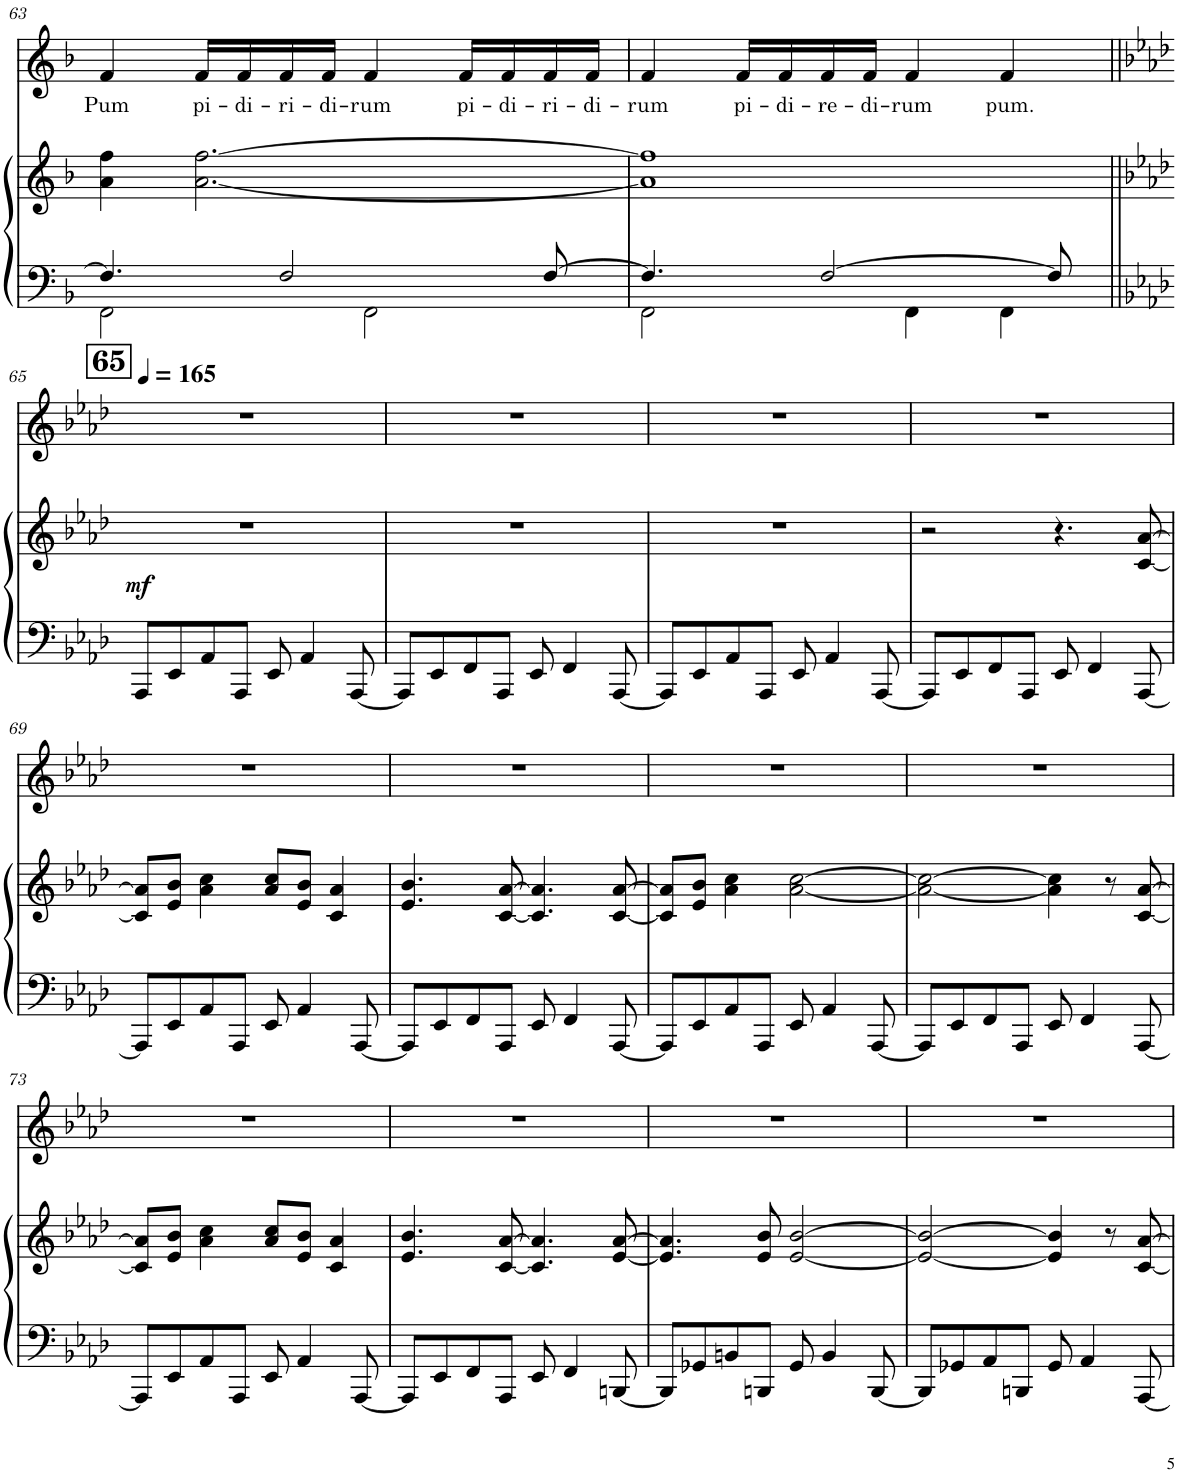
**kern	**kern	**dynam	**kern	**text
*part2	*part2	*part2	*part1	*part1
*staff3	*staff2	*staff2/3	*staff1	*staff1
*I"Piano	*	*	*I"Voice	*
*I'Pno	*	*	*	*
!!LO:PB:g=z
*clefF4	*clefG2	*	*clefG2	*
*k[b-]	*k[b-]	*	*k[b-]	*
*M4/4	*M4/4	*	*M4/4	*
=63	=63	=63	=63	=63
*^	*	*	*	*
!	!	!	!	!	!LO:LY:b
4.F/]	2FF\	4a\ 4ff\	.	4f/	Pum
!	!	!	!	!	!LO:LY:b
.	.	[2.a\ [2.ff\	.	16f/LL	pi-
!	!	!	!	!	!LO:LY:b
.	.	.	.	16f/	-di-
!	!	!	!	!	!LO:LY:b
2F/	.	.	.	16f/	-ri-
!	!	!	!	!	!LO:LY:b
.	.	.	.	16f/JJ	-di-
!	!	!	!	!	!LO:LY:b
.	2FF\	.	.	4f/	-rum
!	!	!	!	!	!LO:LY:b
.	.	.	.	16f/LL	pi-
!	!	!	!	!	!LO:LY:b
.	.	.	.	16f/	-di-
!	!	!	!	!	!LO:LY:b
[8F/	.	.	.	16f/	-ri-
!	!	!	!	!	!LO:LY:b
.	.	.	.	16f/JJ	-di-
=64	=64	=64	=64	=64	=64
!	!	!	!	!	!LO:LY:b
4.F/]	2FF\	1a] 1ff]	.	4f/	-rum
!	!	!	!	!	!LO:LY:b
.	.	.	.	16f/LL	pi-
!	!	!	!	!	!LO:LY:b
.	.	.	.	16f/	-di-
!	!	!	!	!	!LO:LY:b
[2F/	.	.	.	16f/	-re-
!	!	!	!	!	!LO:LY:b
.	.	.	.	16f/JJ	-di-
!	!	!	!	!	!LO:LY:b
.	4FF\	.	.	4f/	-rum
!	!	!	!	!	!LO:LY:b
.	4FF\	.	.	4f/	pum.
8F/]	.	.	.	.	.
*v	*v	*	*	*	*
!!LO:LB:g=z
=65||	=65||	=65||	=65||	=65||
!!LO:REH:place=s1:a:B:cj:fs=14:t=65
*k[b-e-a-d-]	*k[b-e-a-d-]	*	*k[b-e-a-d-]	*
*	*	*	*MM165	*
!	!	!LO:DY:b	!	!
8AAA-/L	1r	mf	1r	.
8EE-/	.	.	.	.
8AA-/	.	.	.	.
8AAA-/J	.	.	.	.
8EE-/	.	.	.	.
4AA-/	.	.	.	.
[8AAA-/	.	.	.	.
=66	=66	=66	=66	=66
8AAA-/L]	1r	.	1r	.
8EE-/	.	.	.	.
8FF/	.	.	.	.
8AAA-/J	.	.	.	.
8EE-/	.	.	.	.
4FF/	.	.	.	.
[8AAA-/	.	.	.	.
=67	=67	=67	=67	=67
8AAA-/L]	1r	.	1r	.
8EE-/	.	.	.	.
8AA-/	.	.	.	.
8AAA-/J	.	.	.	.
8EE-/	.	.	.	.
4AA-/	.	.	.	.
[8AAA-/	.	.	.	.
=68	=68	=68	=68	=68
8AAA-/L]	2r	.	1r	.
8EE-/	.	.	.	.
8FF/	.	.	.	.
8AAA-/J	.	.	.	.
8EE-/	4.r	.	.	.
4FF/	.	.	.	.
[8AAA-/	[8c/ [8a-/	.	.	.
!!LO:LB:g=z
=69	=69	=69	=69	=69
8AAA-/L]	8c/] 8a-/]L	.	1r	.
8EE-/	8e-/ 8b-/J	.	.	.
8AA-/	4a-\ 4cc\	.	.	.
8AAA-/J	.	.	.	.
8EE-/	8a-/ 8cc/L	.	.	.
4AA-/	8e-/ 8b-/J	.	.	.
.	4c/ 4a-/	.	.	.
[8AAA-/	.	.	.	.
=70	=70	=70	=70	=70
8AAA-/L]	4.e-/ 4.b-/	.	1r	.
8EE-/	.	.	.	.
8FF/	.	.	.	.
8AAA-/J	[8c/ [8a-/	.	.	.
8EE-/	4.c/] 4.a-/]	.	.	.
4FF/	.	.	.	.
[8AAA-/	[8c/ [8a-/	.	.	.
=71	=71	=71	=71	=71
8AAA-/L]	8c/] 8a-/]L	.	1r	.
8EE-/	8e-/ 8b-/J	.	.	.
8AA-/	4a-\ 4cc\	.	.	.
8AAA-/J	.	.	.	.
8EE-/	[<2a-\ [2cc\	.	.	.
4AA-/	.	.	.	.
[8AAA-/	.	.	.	.
=72	=72	=72	=72	=72
8AAA-/L]	2a-\_ 2cc\_	.	1r	.
8EE-/	.	.	.	.
8FF/	.	.	.	.
8AAA-/J	.	.	.	.
8EE-/	4a-\] 4cc\]	.	.	.
4FF/	.	.	.	.
.	8r	.	.	.
[8AAA-/	[8c/ [8a-/	.	.	.
!!LO:LB:g=z
=73	=73	=73	=73	=73
8AAA-/L]	8c/] 8a-/]L	.	1r	.
8EE-/	8e-/ 8b-/J	.	.	.
8AA-/	4a-\ 4cc\	.	.	.
8AAA-/J	.	.	.	.
8EE-/	8a-/ 8cc/L	.	.	.
4AA-/	8e-/ 8b-/J	.	.	.
.	4c/ 4a-/	.	.	.
[8AAA-/	.	.	.	.
=74	=74	=74	=74	=74
8AAA-/L]	4.e-/ 4.b-/	.	1r	.
8EE-/	.	.	.	.
8FF/	.	.	.	.
8AAA-/J	[8c/ [8a-/	.	.	.
8EE-/	4.c/] 4.a-/]	.	.	.
4FF/	.	.	.	.
[8BBBn/	[8e-/ [8a-/	.	.	.
=75	=75	=75	=75	=75
8BBB/L]	4.e-/] 4.a-/]	.	1r	.
8GG-X/	.	.	.	.
8BBn/	.	.	.	.
8BBBn/J	8e-/ 8b-/	.	.	.
8GG-/	[2e-/ [>2b-/	.	.	.
4BB/	.	.	.	.
[8BBB/	.	.	.	.
=76	=76	=76	=76	=76
8BBB/L]	2e-/_ 2b-/_	.	1r	.
8GG-X/	.	.	.	.
8AA-/	.	.	.	.
8BBBn/J	.	.	.	.
8GG-/	4e-/] 4b-/]	.	.	.
4AA-/	.	.	.	.
.	8r	.	.	.
[8AAA-/	[8c/ [8a-/	.	.	.
=	=	=	=	=
*-	*-	*-	*-	*-
